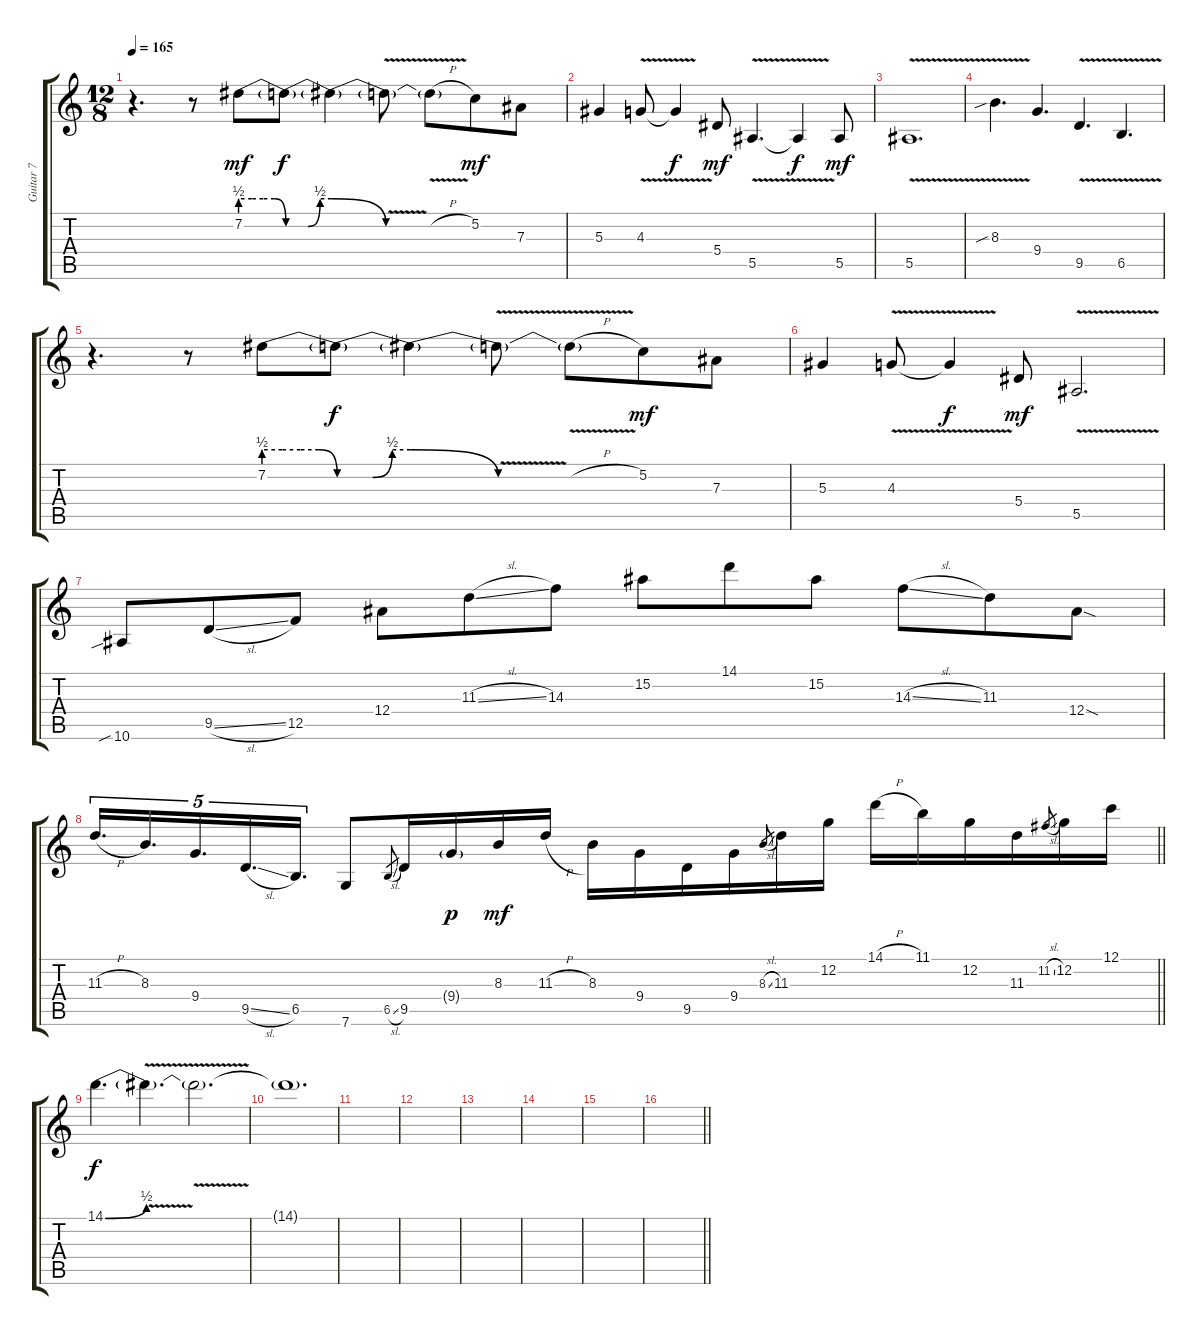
\track ("Guitar 7" "Guitar 7") {instrument distortionguitar}
\staff {score tabs}
\tuning (C4 G3 Eb3 Bb2 F2 C2) {hide}
\ts (12 8)
\section ("" "")
\tempo 165
\clef g2
\ks c
r.4{d dy mf} r.8 7.2{be (custom 0 2 15 2 30 2 45 2 60 0)}.8 7.2{be (custom 0 0 29 0 45 2 60 2) t}.8{dy f} 7.2{be (release 0 2 60 0) t}.4 7.2{v t}.8 7.2{h t}.8 5.2.8{dy mf} 7.3.8 |
5.3.4 4.3{v}.8 4.3{t}.4{dy f} 5.4.8{dy mf} 5.5{v}.4{d} 5.5{t}.4{dy f} 5.5.8{dy mf} |
5.5{v}.1{d} |
8.3{v sib}.4{d} 9.4.4{d} 9.5{v}.4{d} 6.5{v}.4{d} |
r.4{d} r.8 7.2{be (custom 0 2 15 2 30 2 45 2 60 0)}.8 7.2{be (custom 0 0 29 0 45 2 60 2) t}.8{dy f} 7.2{be (release 0 2 60 0) t}.4 7.2{v t}.8 7.2{h t}.8 5.2.8{dy mf} 7.3.8 |
5.3.4 4.3{v}.8 4.3{t}.4{dy f} 5.4.8{dy mf} 5.5{v}.2{d} |
10.6{sib}.8 9.5{sl}.8 12.5.8 12.4.8 11.3{sl}.8 14.3.8 15.2.8 14.1.8 15.2.8 14.3{sl}.8 11.3.8 12.4{sod}.8 |
\barLineRight lightlight
11.3{h}.16{d tu (5 4) beam merge} 8.3.16{d tu (5 4) beam merge} 9.4.16{d tu (5 4) beam merge} 9.5{sl}.16{d tu (5 4) beam merge} 6.5.16{d tu (5 4) beam split} 7.6.8 6.5{sl}.8{gr beam merge} 9.5.16{beam merge} 9.4{g}.16{dy p beam merge} 8.3.16{dy mf beam merge} 11.3{h}.16{beam split} 8.3.16{beam merge} 9.4.16{beam merge} 9.5.16{beam merge} 9.4.16 8.3{sl}.8{gr} 11.3.16{beam merge} 12.2.16{beam split} 14.1{h}.16{beam merge} 11.1.16 12.2.16 11.3.16 11.2{sl}.8{gr} 12.2.16 12.1.16 |
\section ("" "")
14.1{be (bend 0 0 60 2)}.4{d dy f} 14.1{v t}.4{d} 14.1{t}.2{d} |
14.1{t}.1{d} |
|
|
|
|
|
\barLineRight lightlight
